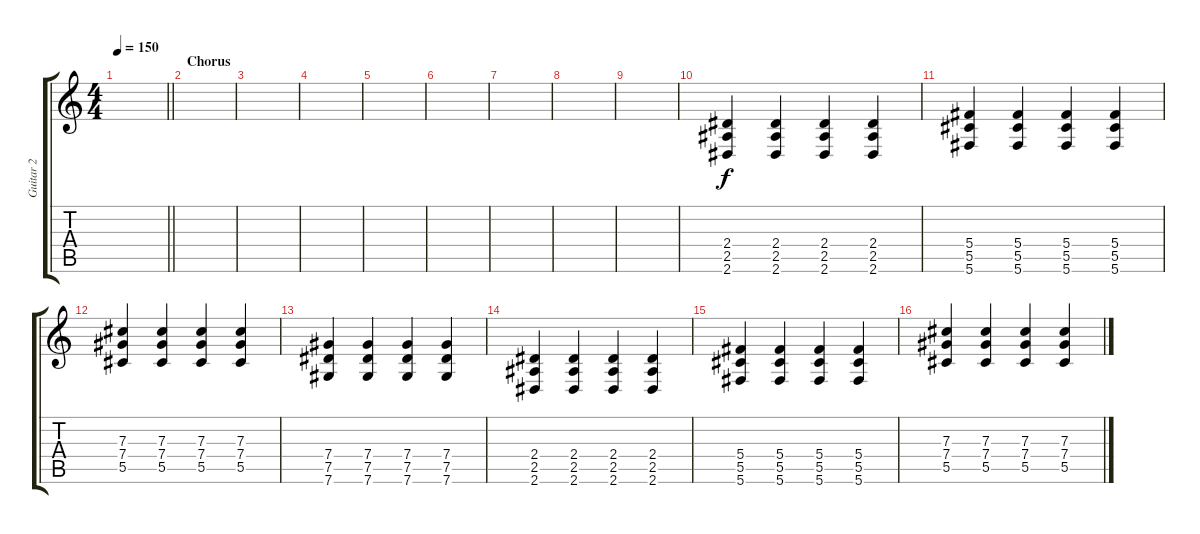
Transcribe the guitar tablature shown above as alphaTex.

\track ("Guitar 2" "Guitar 2") {instrument distortionguitar}
\staff {score tabs}
\tuning (Eb4 Bb3 Gb3 Db3 Ab2 Db2) {hide}
\ts (4 4)
\tempo 150
\clef g2
\barLineRight lightlight
\ks c
|
\section ("" "Chorus")
|
|
|
|
|
|
|
|
(2.4 2.5 2.6).4{volume 13} (2.4 2.5 2.6).4 (2.4 2.5 2.6).4 (2.4 2.5 2.6).4 |
(5.4 5.5 5.6).4 (5.4 5.5 5.6).4 (5.4 5.5 5.6).4 (5.4 5.5 5.6).4 |
(7.3 7.4 5.5).4 (7.3 7.4 5.5).4 (7.3 7.4 5.5).4 (7.3 7.4 5.5).4 |
(7.4 7.5 7.6).4 (7.4 7.5 7.6).4 (7.4 7.5 7.6).4 (7.4 7.5 7.6).4 |
(2.4 2.5 2.6).4 (2.4 2.5 2.6).4 (2.4 2.5 2.6).4 (2.4 2.5 2.6).4 |
(5.4 5.5 5.6).4 (5.4 5.5 5.6).4 (5.4 5.5 5.6).4 (5.4 5.5 5.6).4 |
(7.3 7.4 5.5).4 (7.3 7.4 5.5).4 (7.3 7.4 5.5).4 (7.3 7.4 5.5).4
